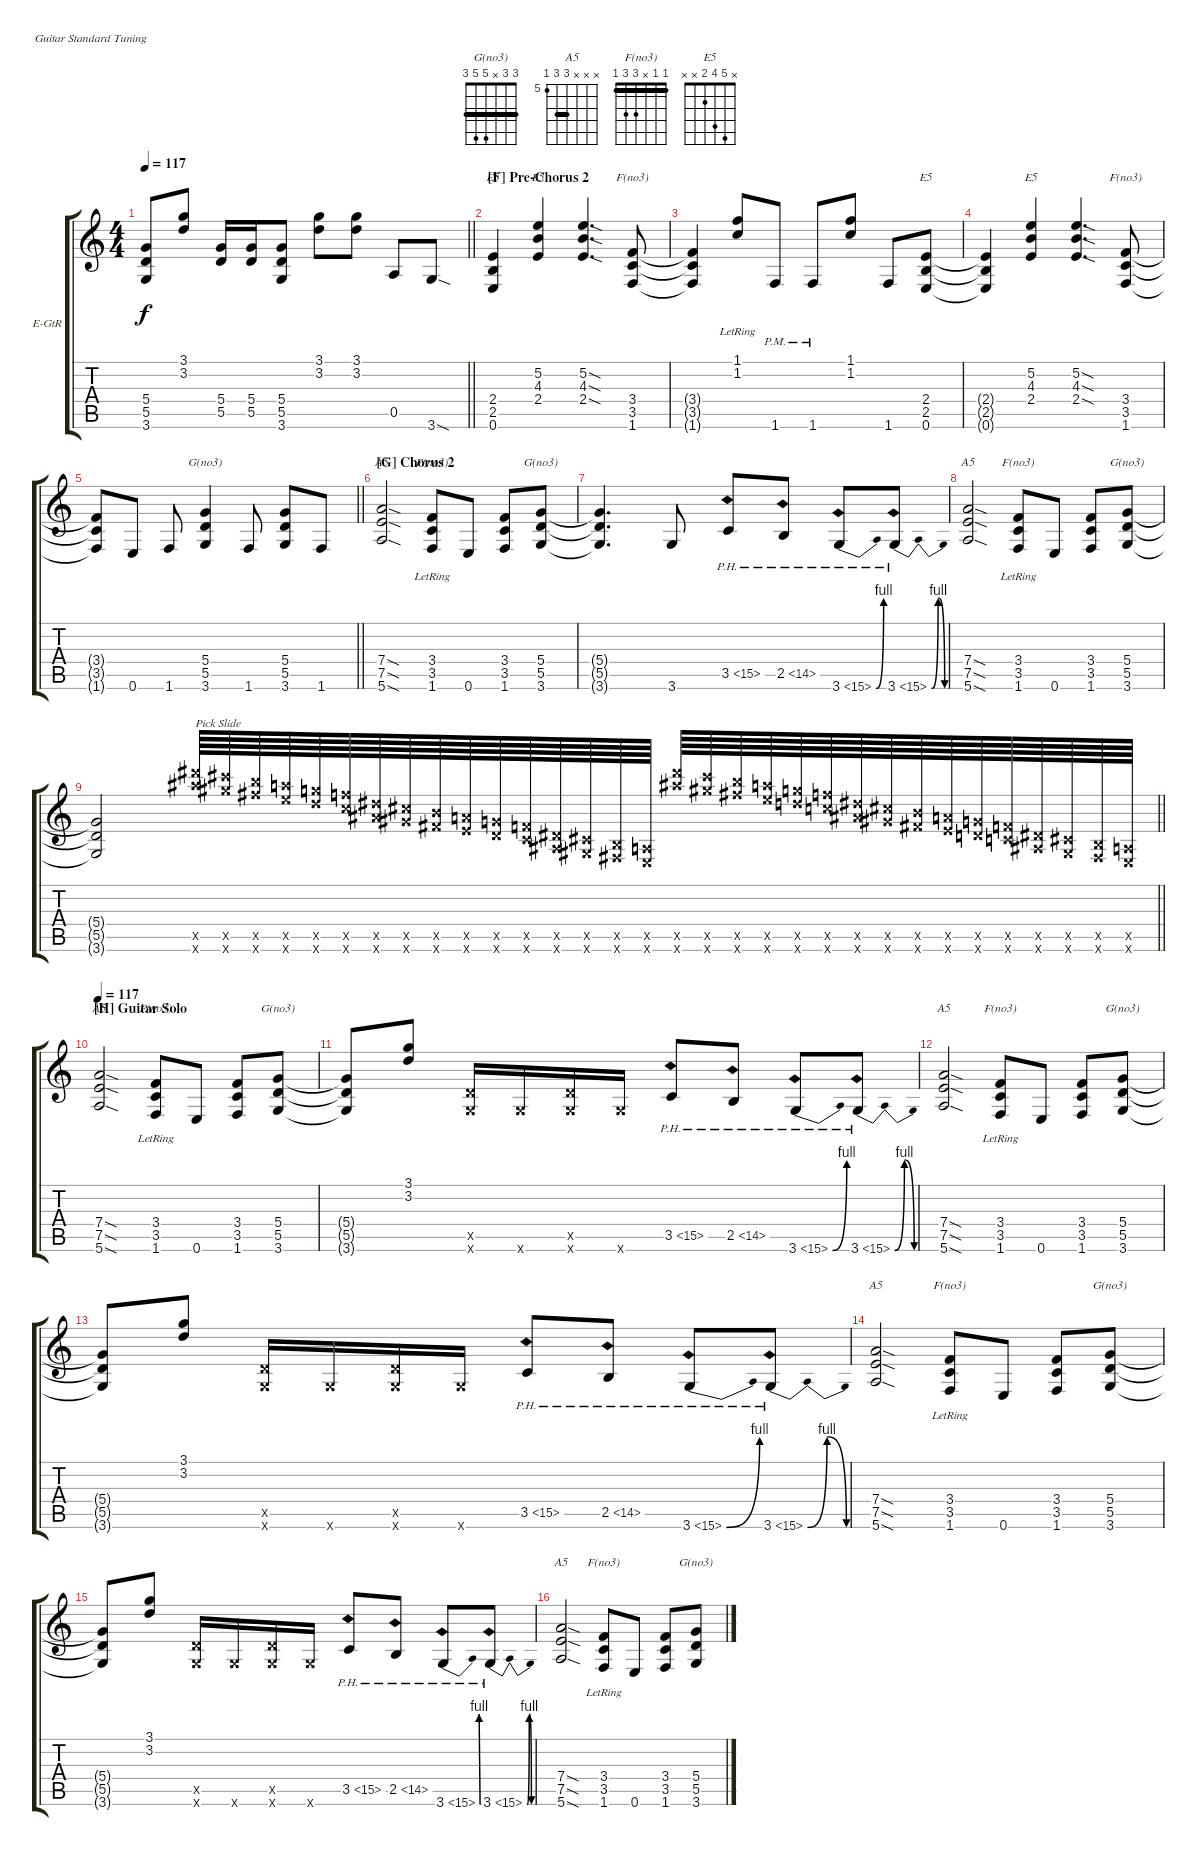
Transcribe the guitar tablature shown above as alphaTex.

\bracketExtendMode groupsimilarinstruments
\firstSystemTrackNameOrientation horizontal
\otherSystemsTrackNameOrientation horizontal
\track ("Vivian Campbell R" "E-GtR") {instrument distortionguitar}
\staff {score tabs}
\tuning (E4 B3 G3 D3 A2 E2)
\chord ("G(no3)" 3 3 x 5 5 3) {barre (3 3)}
\chord ("A5" x x x 7 7 5) {firstfret 5 barre 7}
\chord ("F(no3)" 1 1 x 3 3 1) {barre (1 1)}
\chord ("E5" x x x 2 2 0) {barre 2}
\chord ("E5" x 5 4 2 x x)
\ts (4 4)
\tempo 117
\clef g2
\barLineRight lightlight
\ks c
(5.4{t} 5.5{t} 3.6{t}).8{dy f} (3.1 3.2).8 (5.5 5.4).16 (5.5 5.4).16 (3.6 5.5 5.4).8 (3.2 3.1).8 (3.1 3.2).8 0.5.8 3.6{sod}.8 |
\section ("F" "Pre-Chorus 2")
(2.4 2.5 0.6).4{ch "E5"} (5.2 4.3 2.4).4{ch "E5"} (5.2{sod} 4.3{sod} 2.4{sod}).4{d} (3.4 3.5 1.6).8{ch "F(no3)"} |
(3.4{t} 3.5{t} 1.6{t}).4 (1.2{lr} 1.1{lr}).8 1.6{pm}.8 1.6{pm}.8 (1.2 1.1).8 1.6.8 (2.4 2.5 0.6).8{ch "E5"} |
(2.4{t} 2.5{t} 0.6{t}).4 (5.2 4.3 2.4).4{ch "E5"} (5.2{sod} 4.3{sod} 2.4{sod}).4{d} (3.4 3.5 1.6).8{ch "F(no3)"} |
\barLineRight lightlight
(3.4{t} 3.5{t} 1.6{t}).8 0.6.8 1.6.8 (5.4 5.5 3.6).4{ch "G(no3)"} 1.6.8 (5.4 5.5 3.6).8 1.6.8 |
\section ("G" "Chorus 2")
\scale
0.260108 (7.4{sod} 7.5{sod} 5.6{sod}).2{ch "A5"} (3.4{lr} 3.5{lr} 1.6).8{ch "F(no3)"} 0.6.8 (3.4 3.5 1.6).8 (5.4 5.5 3.6).8{ch "G(no3)"} |
\scale
0.266389 (5.4{t} 5.5{t} 3.6{t}).4{d} 3.6.8 3.5{ph 12}.8 2.5{ph 12}.8 3.6{be (bend 0 0 10.2 4) ph 12}.8 3.6{be (bendrelease 0 0 5.3999999999999995 4 17.4 4 25.2 0) ph 12}.8 |
\scale
0.206035 (7.4{sod} 7.5{sod} 5.6{sod}).2{ch "A5"} (3.4{lr} 3.5{lr} 1.6).8{ch "F(no3)"} 0.6.8 (3.4 3.5 1.6).8 (5.4 5.5 3.6).8{ch "G(no3)"} |
\scale
0.269105
\barLineRight lightlight
(5.4{t} 5.5{t} 3.6{t}).2 (30.6{x} 30.5{x}).64{txt "Pick Slide"} (28.6{x} 28.5{x}).64 (26.6{x} 26.5{x}).64 (24.6{x} 24.5{x}).64 (22.6{x} 22.5{x}).64 (20.5{x} 20.6{x}).64 (18.5{x} 18.6{x}).64 (16.6{x} 16.5{x}).64 (14.6{x} 14.5{x}).64 (12.6{x} 12.5{x}).64 (10.6{x} 10.5{x}).64 (8.6{x} 8.5{x}).64 (6.6{x} 6.5{x}).64 (4.6{x} 4.5{x}).64 (2.6{x} 2.5{x}).64 (0.6{x} 0.5{x}).64 (30.6{x} 30.5{x}).64 (28.6{x} 28.5{x}).64 (26.6{x} 26.5{x}).64 (24.6{x} 24.5{x}).64 (22.6{x} 22.5{x}).64 (20.5{x} 20.6{x}).64 (18.5{x} 18.6{x}).64 (16.6{x} 16.5{x}).64 (14.6{x} 14.5{x}).64 (12.6{x} 12.5{x}).64 (10.6{x} 10.5{x}).64 (8.6{x} 8.5{x}).64 (6.6{x} 6.5{x}).64 (4.6{x} 4.5{x}).64 (2.6{x} 2.5{x}).64 (0.6{x} 0.5{x}).64 |
\section ("H" "Guitar Solo")
\tempo 117
(7.4{sod} 7.5{sod} 5.6{sod}).2{ch "A5"} (3.4{lr} 3.5{lr} 1.6).8{ch "F(no3)"} 0.6.8 (3.4 3.5 1.6).8 (5.4 5.5 3.6).8{ch "G(no3)"} |
(5.4{t} 5.5{t} 3.6{t}).8 (3.1 3.2).8 (3.6{x} 5.5{x}).16 3.6{x}.16 (3.6{x} 5.5{x}).16 3.6{x}.16 3.5{ph 12}.8 2.5{ph 12}.8 3.6{be (bend 0 0 10.2 4) ph 12}.8 3.6{be (bendrelease 0 0 5.3999999999999995 4 17.4 4 25.2 0) ph 12}.8 |
(7.4{sod} 7.5{sod} 5.6{sod}).2{ch "A5"} (3.4{lr} 3.5{lr} 1.6).8{ch "F(no3)"} 0.6.8 (3.4 3.5 1.6).8 (5.4 5.5 3.6).8{ch "G(no3)"} |
(5.4{t} 5.5{t} 3.6{t}).8 (3.1 3.2).8 (3.6{x} 5.5{x}).16 3.6{x}.16 (3.6{x} 5.5{x}).16 3.6{x}.16 3.5{ph 12}.8 2.5{ph 12}.8 3.6{be (bend 0 0 10.2 4) ph 12}.8 3.6{be (bendrelease 0 0 5.3999999999999995 4 17.4 4 25.2 0) ph 12}.8 |
(7.4{sod} 7.5{sod} 5.6{sod}).2{ch "A5"} (3.4{lr} 3.5{lr} 1.6).8{ch "F(no3)"} 0.6.8 (3.4 3.5 1.6).8 (5.4 5.5 3.6).8{ch "G(no3)"} |
(5.4{t} 5.5{t} 3.6{t}).8 (3.1 3.2).8 (3.6{x} 5.5{x}).16 3.6{x}.16 (3.6{x} 5.5{x}).16 3.6{x}.16 3.5{ph 12}.8 2.5{ph 12}.8 3.6{be (bend 0 0 10.2 4) ph 12}.8 3.6{be (bendrelease 0 0 5.3999999999999995 4 17.4 4 25.2 0) ph 12}.8 |
(7.4{sod} 7.5{sod} 5.6{sod}).2{ch "A5"} (3.4{lr} 3.5{lr} 1.6).8{ch "F(no3)"} 0.6.8 (3.4 3.5 1.6).8 (5.4 5.5 3.6).8{ch "G(no3)"}
